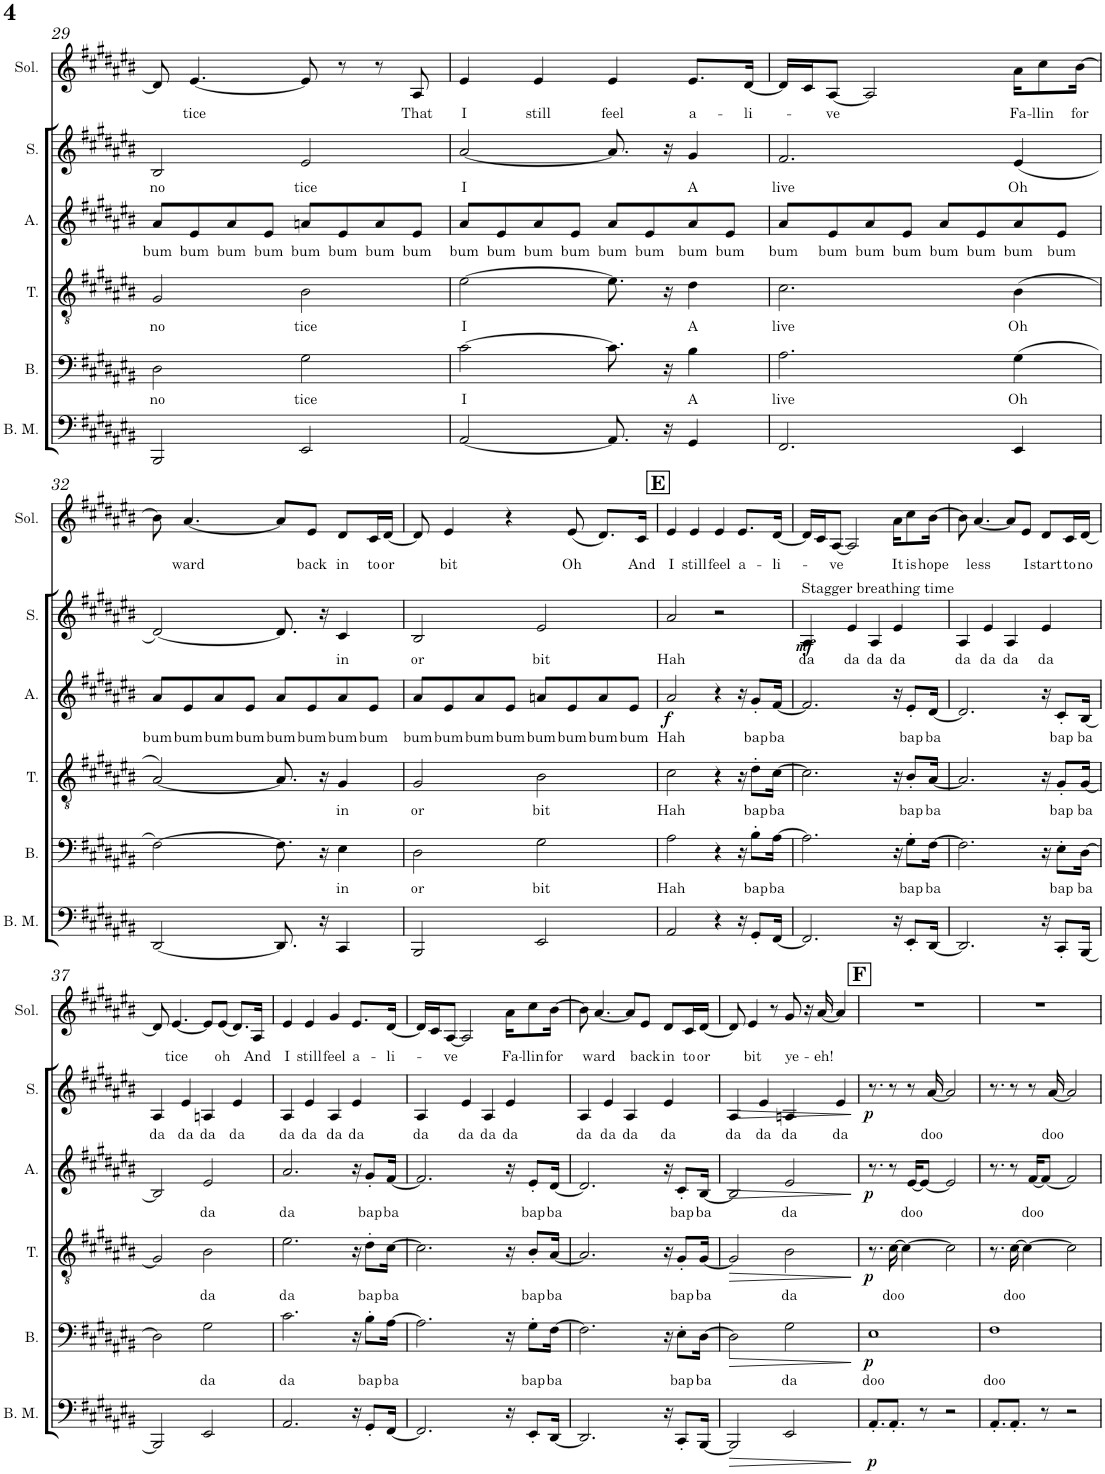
**kern	**dynam	**kern	**text	**dynam	**kern	**text	**dynam	**kern	**text	**dynam	**kern	**text	**dynam	**kern	**text
*part6	*part6	*part5	*part5	*part5	*part4	*part4	*part4	*part3	*part3	*part3	*part2	*part2	*part2	*part1	*part1
*staff6	*staff6	*staff5	*staff5	*staff5	*staff4	*staff4	*staff4	*staff3	*staff3	*staff3	*staff2	*staff2	*staff2	*staff1	*staff1
*I"Bass Mic	*	*I"Bass	*	*	*I"Tenor	*	*	*I"Alto	*	*	*I"Soprano	*	*	*I"Solo	*
*I'B. M.	*	*I'B.	*	*	*I'T.	*	*	*I'A.	*	*	*I'S.	*	*	*I'Sol.	*
!!LO:PB:g=z
*clefF4	*	*clefF4	*	*	*clefGv2	*	*	*clefG2	*	*	*clefG2	*	*	*clefG2	*
*	*	*	*	*	*	*	*	*	*	*	*	*	*	*Trd7c12	*
*k[f#c#g#d#a#e#b#]	*	*k[f#c#g#d#a#e#b#]	*	*	*k[f#c#g#d#a#e#b#]	*	*	*k[f#c#g#d#a#e#b#]	*	*	*k[f#c#g#d#a#e#b#]	*	*	*k[f#c#g#d#a#e#b#]	*
*M4/4	*	*M4/4	*	*	*M4/4	*	*	*M4/4	*	*	*M4/4	*	*	*M4/4	*
=29	=29	=29	=29	=29	=29	=29	=29	=29	=29	=29	=29	=29	=29	=29	=29
!	!	!	!LO:LY:b	!	!	!LO:LY:b	!	!	!LO:LY:b	!	!	!LO:LY:b	!	!	!
2BBB#/	.	2D#\	no	.	2G#/	no	.	8a#/L	bum	.	2B#/	no	.	8d#/]	.
!	!	!	!	!	!	!	!	!	!LO:LY:b	!	!	!	!	!	!LO:LY:b
.	.	.	.	.	.	.	.	8e#/	bum	.	.	.	.	[4.e#/	tice
!	!	!	!	!	!	!	!	!	!LO:LY:b	!	!	!	!	!	!
.	.	.	.	.	.	.	.	8a#/	bum	.	.	.	.	.	.
!	!	!	!	!	!	!	!	!	!LO:LY:b	!	!	!	!	!	!
.	.	.	.	.	.	.	.	8e#/J	bum	.	.	.	.	.	.
!	!	!	!LO:LY:b	!	!	!LO:LY:b	!	!	!LO:LY:b	!	!	!LO:LY:b	!	!	!
2EE#/	.	2G#\	tice	.	2B#\	tice	.	8an/L	bum	.	2e#/	tice	.	8e#/]	.
!	!	!	!	!	!	!	!	!	!LO:LY:b	!	!	!	!	!	!
.	.	.	.	.	.	.	.	8e#/	bum	.	.	.	.	8r	.
!	!	!	!	!	!	!	!	!	!LO:LY:b	!	!	!	!	!	!
.	.	.	.	.	.	.	.	8a/	bum	.	.	.	.	8r	.
!	!	!	!	!	!	!	!	!	!LO:LY:b	!	!	!	!	!	!LO:LY:b
.	.	.	.	.	.	.	.	8e#/J	bum	.	.	.	.	8A#/	That
=30	=30	=30	=30	=30	=30	=30	=30	=30	=30	=30	=30	=30	=30	=30	=30
!	!	!	!LO:LY:b	!	!	!LO:LY:b	!	!	!LO:LY:b	!	!	!LO:LY:b	!	!	!LO:LY:b
[2AA#/	.	[2c#\	I	.	[2e#\	I	.	8a#/L	bum	.	[2a#/	I	.	4e#/	I
!	!	!	!	!	!	!	!	!	!LO:LY:b	!	!	!	!	!	!
.	.	.	.	.	.	.	.	8e#/	bum	.	.	.	.	.	.
!	!	!	!	!	!	!	!	!	!LO:LY:b	!	!	!	!	!	!LO:LY:b
.	.	.	.	.	.	.	.	8a#/	bum	.	.	.	.	4e#/	still
!	!	!	!	!	!	!	!	!	!LO:LY:b	!	!	!	!	!	!
.	.	.	.	.	.	.	.	8e#/J	bum	.	.	.	.	.	.
!	!	!	!	!	!	!	!	!	!LO:LY:b	!	!	!	!	!	!LO:LY:b
8.AA#/]	.	8.c#\]	.	.	8.e#\]	.	.	8a#/L	bum	.	8.a#/]	.	.	4e#/	feel
!	!	!	!	!	!	!	!	!	!LO:LY:b	!	!	!	!	!	!
.	.	.	.	.	.	.	.	8e#/	bum	.	.	.	.	.	.
16r	.	16r	.	.	16r	.	.	.	.	.	16r	.	.	.	.
!	!	!	!LO:LY:b	!	!	!LO:LY:b	!	!	!LO:LY:b	!	!	!LO:LY:b	!	!	!LO:LY:b
4GG#/	.	4B#\	A	.	4d#\	A	.	8a#/	bum	.	4g#/	A	.	8.e#/L	a-
!	!	!	!	!	!	!	!	!	!LO:LY:b	!	!	!	!	!	!
.	.	.	.	.	.	.	.	8e#/J	bum	.	.	.	.	.	.
!	!	!	!	!	!	!	!	!	!	!	!	!	!	!	!LO:LY:b
.	.	.	.	.	.	.	.	.	.	.	.	.	.	[16d#/Jk	-li-
=31	=31	=31	=31	=31	=31	=31	=31	=31	=31	=31	=31	=31	=31	=31	=31
!	!	!	!LO:LY:b	!	!	!LO:LY:b	!	!	!LO:LY:b	!	!	!LO:LY:b	!	!	!
2.FF#/	.	2.A#\	live	.	2.c#\	live	.	8a#/L	bum	.	2.f#/	live	.	16d#/LL]	.
.	.	.	.	.	.	.	.	.	.	.	.	.	.	16c#/J	.
!	!	!	!	!	!	!	!	!	!LO:LY:b	!	!	!	!	!	!LO:LY:b
.	.	.	.	.	.	.	.	8e#/	bum	.	.	.	.	[8A#/J	-ve
!	!	!	!	!	!	!	!	!	!LO:LY:b	!	!	!	!	!	!
.	.	.	.	.	.	.	.	8a#/	bum	.	.	.	.	2A#/]	.
!	!	!	!	!	!	!	!	!	!LO:LY:b	!	!	!	!	!	!
.	.	.	.	.	.	.	.	8e#/J	bum	.	.	.	.	.	.
!	!	!	!	!	!	!	!	!	!LO:LY:b	!	!	!	!	!	!
.	.	.	.	.	.	.	.	8a#/L	bum	.	.	.	.	.	.
!	!	!	!	!	!	!	!	!	!LO:LY:b	!	!	!	!	!	!
.	.	.	.	.	.	.	.	8e#/	bum	.	.	.	.	.	.
!	!	!	!LO:LY:b	!	!	!LO:LY:b	!	!	!LO:LY:b	!	!	!LO:LY:b	!	!	!LO:LY:b
4EE#/	.	(4G#\	Oh	.	(4B#\	Oh	.	8a#/	bum	.	(4e#/	Oh	.	16a#\KL	Fa-
!	!	!	!	!	!	!	!	!	!	!	!	!	!	!	!LO:LY:b
.	.	.	.	.	.	.	.	.	.	.	.	.	.	8cc#\	-llin
!	!	!	!	!	!	!	!	!	!LO:LY:b	!	!	!	!	!	!
.	.	.	.	.	.	.	.	8e#/J	bum	.	.	.	.	.	.
!	!	!	!	!	!	!	!	!	!	!	!	!	!	!	!LO:LY:b
.	.	.	.	.	.	.	.	.	.	.	.	.	.	[16b#\Jk	for
!!LO:LB:g=z
=32	=32	=32	=32	=32	=32	=32	=32	=32	=32	=32	=32	=32	=32	=32	=32
!	!	!	!	!	!	!	!	!	!LO:LY:b	!	!	!	!	!	!
[2DD#/	.	[2F#\)	.	.	[2A#/)	.	.	8a#/L	bum	.	[2d#/)	.	.	8b#\]	.
!	!	!	!	!	!	!	!	!	!LO:LY:b	!	!	!	!	!	!LO:LY:b
.	.	.	.	.	.	.	.	8e#/	bum	.	.	.	.	[4.a#/	ward
!	!	!	!	!	!	!	!	!	!LO:LY:b	!	!	!	!	!	!
.	.	.	.	.	.	.	.	8a#/	bum	.	.	.	.	.	.
!	!	!	!	!	!	!	!	!	!LO:LY:b	!	!	!	!	!	!
.	.	.	.	.	.	.	.	8e#/J	bum	.	.	.	.	.	.
!	!	!	!	!	!	!	!	!	!LO:LY:b	!	!	!	!	!	!
8.DD#/]	.	8.F#\]	.	.	8.A#/]	.	.	8a#/L	bum	.	8.d#/]	.	.	8a#/L]	.
!	!	!	!	!	!	!	!	!	!LO:LY:b	!	!	!	!	!	!LO:LY:b
.	.	.	.	.	.	.	.	8e#/	bum	.	.	.	.	8e#/J	back
16r	.	16r	.	.	16r	.	.	.	.	.	16r	.	.	.	.
!	!	!	!LO:LY:b	!	!	!LO:LY:b	!	!	!LO:LY:b	!	!	!LO:LY:b	!	!	!LO:LY:b
4CC#/	.	4E#\	in	.	4G#/	in	.	8a#/	bum	.	4c#/	in	.	8d#/L	in
!	!	!	!	!	!	!	!	!	!LO:LY:b	!	!	!	!	!	!LO:LY:b
.	.	.	.	.	.	.	.	8e#/J	bum	.	.	.	.	16c#/L	to
!	!	!	!	!	!	!	!	!	!	!	!	!	!	!	!LO:LY:b
.	.	.	.	.	.	.	.	.	.	.	.	.	.	[16d#/JJ	or
=33	=33	=33	=33	=33	=33	=33	=33	=33	=33	=33	=33	=33	=33	=33	=33
!	!	!	!LO:LY:b	!	!	!LO:LY:b	!	!	!LO:LY:b	!	!	!LO:LY:b	!	!	!
2BBB#/	.	2D#\	or	.	2G#/	or	.	8a#/L	bum	.	2B#/	or	.	8d#/]	.
!	!	!	!	!	!	!	!	!	!LO:LY:b	!	!	!	!	!	!LO:LY:b
.	.	.	.	.	.	.	.	8e#/	bum	.	.	.	.	4e#/	bit
!	!	!	!	!	!	!	!	!	!LO:LY:b	!	!	!	!	!	!
.	.	.	.	.	.	.	.	8a#/	bum	.	.	.	.	.	.
!	!	!	!	!	!	!	!	!	!LO:LY:b	!	!	!	!	!	!
.	.	.	.	.	.	.	.	8e#/J	bum	.	.	.	.	4r	.
!	!	!	!LO:LY:b	!	!	!LO:LY:b	!	!	!LO:LY:b	!	!	!LO:LY:b	!	!	!
2EE#/	.	2G#\	bit	.	2B#\	bit	.	8an/L	bum	.	2e#/	bit	.	.	.
!	!	!	!	!	!	!	!	!	!LO:LY:b	!	!	!	!	!	!LO:LY:b
.	.	.	.	.	.	.	.	8e#/	bum	.	.	.	.	(8e#/	Oh
!	!	!	!	!	!	!	!	!	!LO:LY:b	!	!	!	!	!	!
.	.	.	.	.	.	.	.	8a/	bum	.	.	.	.	8.d#/L)	.
!	!	!	!	!	!	!	!	!	!LO:LY:b	!	!	!	!	!	!
.	.	.	.	.	.	.	.	8e#/J	bum	.	.	.	.	.	.
!	!	!	!	!	!	!	!	!	!	!	!	!	!	!	!LO:LY:b
.	.	.	.	.	.	.	.	.	.	.	.	.	.	16c#/Jk	And
!!LO:REH:place=s1:a:B:cj:fs=14:t=E
=34	=34	=34	=34	=34	=34	=34	=34	=34	=34	=34	=34	=34	=34	=34	=34
!	!	!	!LO:LY:b	!	!	!LO:LY:b	!	!	!LO:LY:b	!LO:DY:a	!	!LO:LY:b	!	!	!LO:LY:b
2AA#/	.	2A#\	Hah	.	2c#\	Hah	.	2a#/	Hah	f	2a#/	Hah	.	4e#/	I
!	!	!	!	!	!	!	!	!	!	!	!	!	!	!	!LO:LY:b
.	.	.	.	.	.	.	.	.	.	.	.	.	.	4e#/	still
!	!	!	!	!	!	!	!	!	!	!	!	!	!	!	!LO:LY:b
4r	.	4r	.	.	4r	.	.	4r	.	.	2r	.	.	4e#/	feel
!	!	!	!	!	!	!	!	!	!	!	!	!	!	!	!LO:LY:b
16r	.	16r	.	.	16r	.	.	16r	.	.	.	.	.	8.e#/L	a-
!	!	!	!LO:LY:b	!	!	!LO:LY:b	!	!	!LO:LY:b	!	!	!	!	!	!
8GG#'/L	.	8B#'\L	bap	.	8d#'\L	bap	.	8g#'/L	bap	.	.	.	.	.	.
!	!	!	!LO:LY:b	!	!	!LO:LY:b	!	!	!LO:LY:b	!	!	!	!	!	!LO:LY:b
[16FF#/Jk	.	[16A#\Jk	ba	.	[16c#\Jk	ba	.	[16f#/Jk	ba	.	.	.	.	[16d#/Jk	-li-
=35	=35	=35	=35	=35	=35	=35	=35	=35	=35	=35	=35	=35	=35	=35	=35
!	!	!	!	!	!	!	!	!	!	!	!LO:TX:a:t=Stagger breathing time	!	!	!	!
!	!	!	!	!	!	!	!	!	!	!	!	!LO:LY:b	!LO:DY:a	!	!
2.FF#/]	.	2.A#\]	.	.	2.c#\]	.	.	2.f#/]	.	.	4A#/	da	mf	16d#/LL]	.
.	.	.	.	.	.	.	.	.	.	.	.	.	.	16c#/J	.
!	!	!	!	!	!	!	!	!	!	!	!	!	!	!	!LO:LY:b
.	.	.	.	.	.	.	.	.	.	.	.	.	.	[8A#/J	-ve
!	!	!	!	!	!	!	!	!	!	!	!	!LO:LY:b	!	!	!
.	.	.	.	.	.	.	.	.	.	.	4e#/	da	.	2A#/]	.
!	!	!	!	!	!	!	!	!	!	!	!	!LO:LY:b	!	!	!
.	.	.	.	.	.	.	.	.	.	.	4A#/	da	.	.	.
!	!	!	!	!	!	!	!	!	!	!	!	!LO:LY:b	!	!	!LO:LY:b
16r	.	16r	.	.	16r	.	.	16r	.	.	4e#/	da	.	16a#\KL	It
!	!	!	!LO:LY:b	!	!	!LO:LY:b	!	!	!LO:LY:b	!	!	!	!	!	!LO:LY:b
8EE#'/L	.	8G#'\L	bap	.	8B#'/L	bap	.	8e#'/L	bap	.	.	.	.	8cc#\	is
!	!	!	!LO:LY:b	!	!	!LO:LY:b	!	!	!LO:LY:b	!	!	!	!	!	!LO:LY:b
[16DD#/Jk	.	[16F#\Jk	ba	.	[16A#/Jk	ba	.	[16d#/Jk	ba	.	.	.	.	[16b#\Jk	hope
=36	=36	=36	=36	=36	=36	=36	=36	=36	=36	=36	=36	=36	=36	=36	=36
!	!	!	!	!	!	!	!	!	!	!	!	!LO:LY:b	!	!	!
2.DD#/]	.	2.F#\]	.	.	2.A#/]	.	.	2.d#/]	.	.	4A#/	da	.	8b#\]	.
!	!	!	!	!	!	!	!	!	!	!	!	!	!	!	!LO:LY:b
.	.	.	.	.	.	.	.	.	.	.	.	.	.	[4.a#/	less
!	!	!	!	!	!	!	!	!	!	!	!	!LO:LY:b	!	!	!
.	.	.	.	.	.	.	.	.	.	.	4e#/	da	.	.	.
!	!	!	!	!	!	!	!	!	!	!	!	!LO:LY:b	!	!	!
.	.	.	.	.	.	.	.	.	.	.	4A#/	da	.	8a#/L]	.
!	!	!	!	!	!	!	!	!	!	!	!	!	!	!	!LO:LY:b
.	.	.	.	.	.	.	.	.	.	.	.	.	.	8e#/J	I
!	!	!	!	!	!	!	!	!	!	!	!	!LO:LY:b	!	!	!LO:LY:b
16r	.	16r	.	.	16r	.	.	16r	.	.	4e#/	da	.	8d#/L	start
!	!	!	!LO:LY:b	!	!	!LO:LY:b	!	!	!LO:LY:b	!	!	!	!	!	!
8CC#'/L	.	8E#'\L	bap	.	8G#'/L	bap	.	8c#'/L	bap	.	.	.	.	.	.
!	!	!	!	!	!	!	!	!	!	!	!	!	!	!	!LO:LY:b
.	.	.	.	.	.	.	.	.	.	.	.	.	.	16c#/L	to
!	!	!	!LO:LY:b	!	!	!LO:LY:b	!	!	!LO:LY:b	!	!	!	!	!	!LO:LY:b
[16BBB#/Jk	.	[16D#\Jk	ba	.	[16G#/Jk	ba	.	[16B#/Jk	ba	.	.	.	.	[16d#/JJ	no
!!LO:LB:g=z
=37	=37	=37	=37	=37	=37	=37	=37	=37	=37	=37	=37	=37	=37	=37	=37
!	!	!	!	!	!	!	!	!	!	!	!	!LO:LY:b	!	!	!
2BBB#/]	.	2D#\]	.	.	2G#/]	.	.	2B#/]	.	.	4A#/	da	.	8d#/]	.
!	!	!	!	!	!	!	!	!	!	!	!	!	!	!	!LO:LY:b
.	.	.	.	.	.	.	.	.	.	.	.	.	.	[4.e#/	tice
!	!	!	!	!	!	!	!	!	!	!	!	!LO:LY:b	!	!	!
.	.	.	.	.	.	.	.	.	.	.	4e#/	da	.	.	.
!	!	!	!LO:LY:b	!	!	!LO:LY:b	!	!	!LO:LY:b	!	!	!LO:LY:b	!	!	!
2EE#/	.	2G#\	da	.	2B#\	da	.	2e#/	da	.	4An/	da	.	8e#/L]	.
!	!	!	!	!	!	!	!	!	!	!	!	!	!	!	!LO:LY:b
.	.	.	.	.	.	.	.	.	.	.	.	.	.	(8e#/J	oh
!	!	!	!	!	!	!	!	!	!	!	!	!LO:LY:b	!	!	!
.	.	.	.	.	.	.	.	.	.	.	4e#/	da	.	8.d#/L)	.
!	!	!	!	!	!	!	!	!	!	!	!	!	!	!	!LO:LY:b
.	.	.	.	.	.	.	.	.	.	.	.	.	.	16A#/Jk	And
=38	=38	=38	=38	=38	=38	=38	=38	=38	=38	=38	=38	=38	=38	=38	=38
!	!	!	!LO:LY:b	!	!	!LO:LY:b	!	!	!LO:LY:b	!	!	!LO:LY:b	!	!	!LO:LY:b
2.AA#/	.	2.c#\	da	.	2.e#\	da	.	2.a#/	da	.	4A#/	da	.	4e#/	I
!	!	!	!	!	!	!	!	!	!	!	!	!LO:LY:b	!	!	!LO:LY:b
.	.	.	.	.	.	.	.	.	.	.	4e#/	da	.	4e#/	still
!	!	!	!	!	!	!	!	!	!	!	!	!LO:LY:b	!	!	!LO:LY:b
.	.	.	.	.	.	.	.	.	.	.	4A#/	da	.	4g#/	feel
!	!	!	!	!	!	!	!	!	!	!	!	!LO:LY:b	!	!	!LO:LY:b
16r	.	16r	.	.	16r	.	.	16r	.	.	4e#/	da	.	8.e#/L	a-
!	!	!	!LO:LY:b	!	!	!LO:LY:b	!	!	!LO:LY:b	!	!	!	!	!	!
8GG#'/L	.	8B#'\L	bap	.	8d#'\L	bap	.	8g#'/L	bap	.	.	.	.	.	.
!	!	!	!LO:LY:b	!	!	!LO:LY:b	!	!	!LO:LY:b	!	!	!	!	!	!LO:LY:b
[16FF#/Jk	.	[16A#\Jk	ba	.	[16c#\Jk	ba	.	[16f#/Jk	ba	.	.	.	.	[16d#/Jk	-li-
=39	=39	=39	=39	=39	=39	=39	=39	=39	=39	=39	=39	=39	=39	=39	=39
!	!	!	!	!	!	!	!	!	!	!	!	!LO:LY:b	!	!	!
2.FF#/]	.	2.A#\]	.	.	2.c#\]	.	.	2.f#/]	.	.	4A#/	da	.	16d#/LL]	.
.	.	.	.	.	.	.	.	.	.	.	.	.	.	16c#/J	.
!	!	!	!	!	!	!	!	!	!	!	!	!	!	!	!LO:LY:b
.	.	.	.	.	.	.	.	.	.	.	.	.	.	[8A#/J	-ve
!	!	!	!	!	!	!	!	!	!	!	!	!LO:LY:b	!	!	!
.	.	.	.	.	.	.	.	.	.	.	4e#/	da	.	2A#/]	.
!	!	!	!	!	!	!	!	!	!	!	!	!LO:LY:b	!	!	!
.	.	.	.	.	.	.	.	.	.	.	4A#/	da	.	.	.
!	!	!	!	!	!	!	!	!	!	!	!	!LO:LY:b	!	!	!LO:LY:b
16r	.	16r	.	.	16r	.	.	16r	.	.	4e#/	da	.	16a#\KL	Fa-
!	!	!	!LO:LY:b	!	!	!LO:LY:b	!	!	!LO:LY:b	!	!	!	!	!	!LO:LY:b
8EE#'/L	.	8G#'\L	bap	.	8B#'/L	bap	.	8e#'/L	bap	.	.	.	.	8cc#\	-llin
!	!	!	!LO:LY:b	!	!	!LO:LY:b	!	!	!LO:LY:b	!	!	!	!	!	!LO:LY:b
[16DD#/Jk	.	[16F#\Jk	ba	.	[16A#/Jk	ba	.	[16d#/Jk	ba	.	.	.	.	[16b#\Jk	for
=40	=40	=40	=40	=40	=40	=40	=40	=40	=40	=40	=40	=40	=40	=40	=40
!	!	!	!	!	!	!	!	!	!	!	!	!LO:LY:b	!	!	!
2.DD#/]	.	2.F#\]	.	.	2.A#/]	.	.	2.d#/]	.	.	4A#/	da	.	8b#\]	.
!	!	!	!	!	!	!	!	!	!	!	!	!	!	!	!LO:LY:b
.	.	.	.	.	.	.	.	.	.	.	.	.	.	[4.a#/	ward
!	!	!	!	!	!	!	!	!	!	!	!	!LO:LY:b	!	!	!
.	.	.	.	.	.	.	.	.	.	.	4e#/	da	.	.	.
!	!	!	!	!	!	!	!	!	!	!	!	!LO:LY:b	!	!	!
.	.	.	.	.	.	.	.	.	.	.	4A#/	da	.	8a#/L]	.
!	!	!	!	!	!	!	!	!	!	!	!	!	!	!	!LO:LY:b
.	.	.	.	.	.	.	.	.	.	.	.	.	.	8e#/J	back
!	!	!	!	!	!	!	!	!	!	!	!	!LO:LY:b	!	!	!LO:LY:b
16r	.	16r	.	.	16r	.	.	16r	.	.	4e#/	da	.	8d#/L	in
!	!	!	!LO:LY:b	!	!	!LO:LY:b	!	!	!LO:LY:b	!	!	!	!	!	!
8CC#'/L	.	8E#'\L	bap	.	8G#'/L	bap	.	8c#'/L	bap	.	.	.	.	.	.
!	!	!	!	!	!	!	!	!	!	!	!	!	!	!	!LO:LY:b
.	.	.	.	.	.	.	.	.	.	.	.	.	.	16c#/L	to
!	!	!	!LO:LY:b	!	!	!LO:LY:b	!	!	!LO:LY:b	!	!	!	!	!	!LO:LY:b
[16BBB#/Jk	.	[16D#\Jk	ba	.	[16G#/Jk	ba	.	[16B#/Jk	ba	.	.	.	.	[16d#/JJ	or
=41	=41	=41	=41	=41	=41	=41	=41	=41	=41	=41	=41	=41	=41	=41	=41
!	!LO:HP:b	!	!	!LO:HP:b	!	!	!LO:HP:b	!	!	!LO:HP:b	!	!LO:LY:b	!LO:HP:b	!	!
2BBB#/]	>	2D#\]	.	>	2G#/]	.	>	2B#/]	.	>	4A#/	da	>	8d#/]	.
!	!	!	!	!	!	!	!	!	!	!	!	!	!	!	!LO:LY:b
.	.	.	.	.	.	.	.	.	.	.	.	.	.	4e#/	bit
!	!	!	!	!	!	!	!	!	!	!	!	!LO:LY:b	!	!	!
.	.	.	.	.	.	.	.	.	.	.	4e#/	da	.	.	.
.	.	.	.	.	.	.	.	.	.	.	.	.	.	8r	.
!	!	!	!LO:LY:b	!	!	!LO:LY:b	!	!	!LO:LY:b	!	!	!LO:LY:b	!	!	!LO:LY:b
2EE#/	.	2G#\	da	.	2B#\	da	.	2e#/	da	.	4An/	da	.	8g#/	ye-
.	.	.	.	.	.	.	.	.	.	.	.	.	.	16r	.
!	!	!	!	!	!	!	!	!	!	!	!	!	!	!	!LO:LY:b
.	.	.	.	.	.	.	.	.	.	.	.	.	.	[16a#/	-eh!
!	!	!	!	!	!	!	!	!	!	!	!	!LO:LY:b	!	!	!
.	.	.	.	.	.	.	.	.	.	.	4e#/	da	.	4a#/]	.
.	]	.	.	]	.	.	]	.	.	]	.	.	]	.	.
!!LO:REH:place=s1:a:B:cj:fs=14:t=F
=42	=42	=42	=42	=42	=42	=42	=42	=42	=42	=42	=42	=42	=42	=42	=42
!	!LO:DY:b	!	!LO:LY:b	!LO:DY:a	!	!	!LO:DY:a	!	!	!LO:DY:a	!	!	!LO:DY:a	!	!
8.AA#'/L	p	1E#	doo	p	8.r	.	p	8.r	.	p	8.r	.	p	1r	.
!	!	!	!	!	!	!LO:LY:b	!	!	!	!	!	!	!	!	!
8.AA#'/J	.	.	.	.	[16c#\	doo	.	8r	.	.	8r	.	.	.	.
.	.	.	.	.	4c#\_	.	.	.	.	.	.	.	.	.	.
!	!	!	!	!	!	!	!	!	!LO:LY:b	!	!	!	!	!	!
.	.	.	.	.	.	.	.	[16e#/KL	doo	.	8r	.	.	.	.
8r	.	.	.	.	.	.	.	8e#/J_	.	.	.	.	.	.	.
!	!	!	!	!	!	!	!	!	!	!	!	!LO:LY:b	!	!	!
.	.	.	.	.	.	.	.	.	.	.	[16a#/	doo	.	.	.
2r	.	.	.	.	2c#\]	.	.	2e#/]	.	.	2a#/]	.	.	.	.
=43	=43	=43	=43	=43	=43	=43	=43	=43	=43	=43	=43	=43	=43	=43	=43
!	!	!	!LO:LY:b	!	!	!	!	!	!	!	!	!	!	!	!
8.AA#'/L	.	1F#	doo	.	8.r	.	.	8.r	.	.	8.r	.	.	1r	.
!	!	!	!	!	!	!LO:LY:b	!	!	!	!	!	!	!	!	!
8.AA#'/J	.	.	.	.	[16c#\	doo	.	8r	.	.	8r	.	.	.	.
.	.	.	.	.	4c#\_	.	.	.	.	.	.	.	.	.	.
!	!	!	!	!	!	!	!	!	!LO:LY:b	!	!	!	!	!	!
.	.	.	.	.	.	.	.	[16f#/KL	doo	.	8r	.	.	.	.
8r	.	.	.	.	.	.	.	8f#/J_	.	.	.	.	.	.	.
!	!	!	!	!	!	!	!	!	!	!	!	!LO:LY:b	!	!	!
.	.	.	.	.	.	.	.	.	.	.	[16a#/	doo	.	.	.
2r	.	.	.	.	2c#\]	.	.	2f#/]	.	.	2a#/]	.	.	.	.
=	=	=	=	=	=	=	=	=	=	=	=	=	=	=	=
*-	*-	*-	*-	*-	*-	*-	*-	*-	*-	*-	*-	*-	*-	*-	*-
